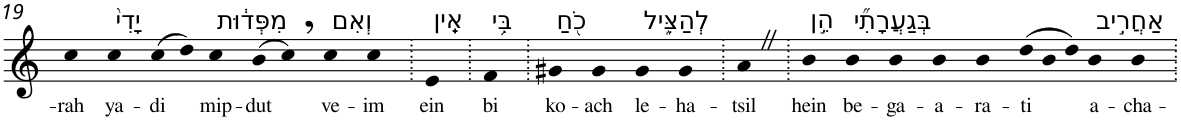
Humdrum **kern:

**kern	**text
*part1	*part1
*staff1	*staff1
*I"Piano	*
*I'Pno	*
!!LO:PB:g=z
*clefG2	*
*k[]	*
=19	=19
!	!LO:LY:b
4cc	-rah
!LO:TX:a:t=יָדִי֙	!
!	!LO:LY:b
4cc	ya-
!	!LO:LY:b
(8cc	-di
8dd)	.
!LO:TX:a:t=מִפְּד֔וּת	!
!	!LO:LY:b
4cc	mip-
!	!LO:LY:b
(8b	-dut
8cc,)	.
!LO:TX:a:t=וְאִם	!
!	!LO:LY:b
4cc	ve-
!	!LO:LY:b
4cc	-im
=20.	=20.
!LO:TX:a:t=אֵֽין	!
!	!LO:LY:b
4e	ein
=21.	=21.
!LO:TX:a:t=בִּ֥י	!
!	!LO:LY:b
4f	bi
=22.	=22.
!LO:TX:a:t=כֹ֖חַ	!
!	!LO:LY:b
4g#X	ko-
!	!LO:LY:b
4g#	-ach
!LO:TX:a:t=לְהַצִּ֑יל	!
!	!LO:LY:b
4g#	le-
!	!LO:LY:b
4g#	-ha-
=23.	=23.
!	!LO:LY:b
4aZ	-tsil
=24.	=24.
!LO:TX:a:t=הֵ֣ן	!
!	!LO:LY:b
4b	hein
!LO:TX:a:t=בְּגַעֲרָתִ֞י	!
!	!LO:LY:b
4b	be-
!	!LO:LY:b
4b	-ga-
!	!LO:LY:b
4b	-a-
!	!LO:LY:b
4b	-ra-
!	!LO:LY:b
(12dd	-ti
12b	.
12dd)	.
!LO:TX:a:t=אַחֲרִ֣יב	!
!	!LO:LY:b
4b	a-
!	!LO:LY:b
4b	-cha-
=.	=.
*-	*-
